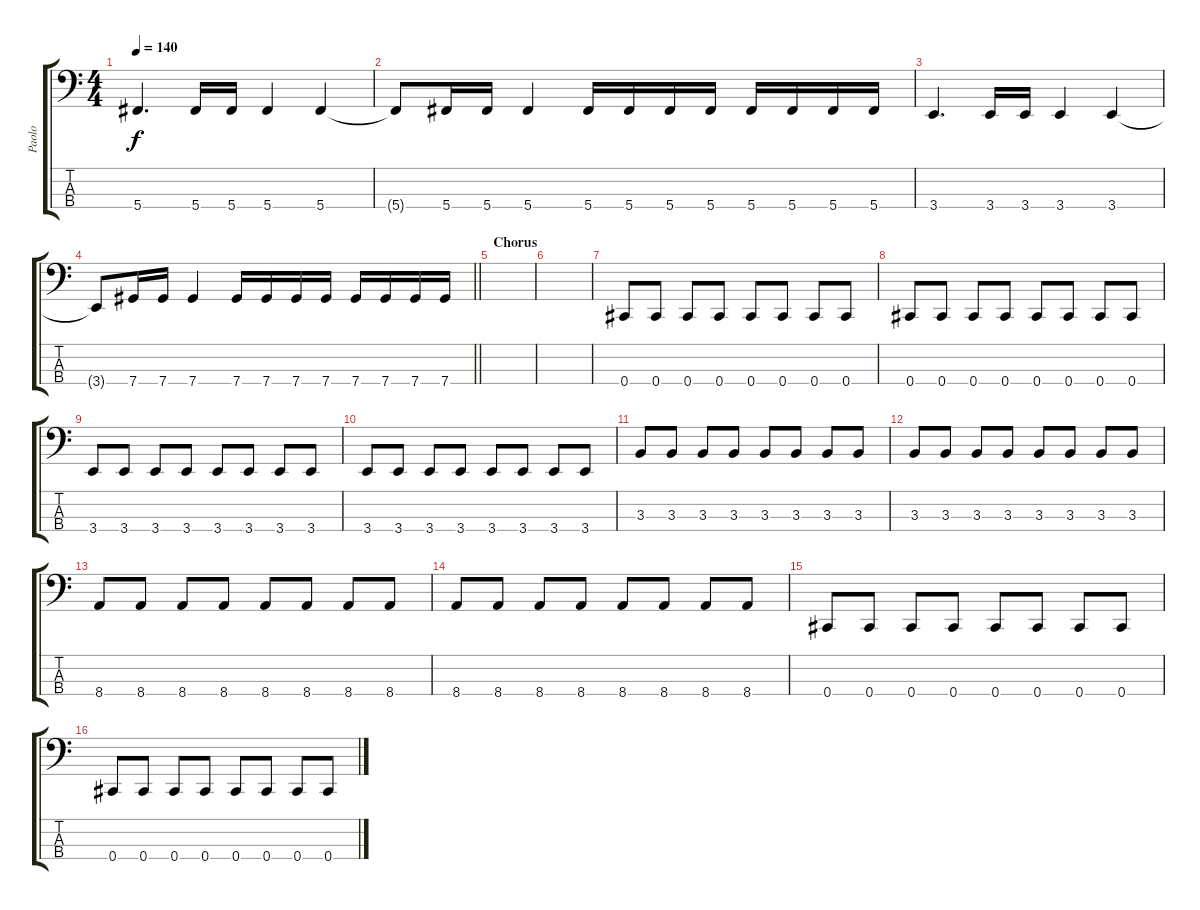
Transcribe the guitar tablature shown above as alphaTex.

\track ("Paolo" "Paolo") {instrument electricbasspick}
\staff {score tabs}
\tuning (Gb2 Db2 Ab1 Db1) {hide}
\ts (4 4)
\tempo 140
\clef f4
\ks c
5.4.4{d dy f} 5.4.16 5.4.16 5.4.4 5.4.4 |
5.4{t}.8 5.4.16 5.4.16 5.4.4 5.4.16 5.4.16 5.4.16 5.4.16 5.4.16 5.4.16 5.4.16 5.4.16 |
3.4.4{d} 3.4.16 3.4.16 3.4.4 3.4.4 |
\barLineRight lightlight
3.4{t}.8 7.4.16 7.4.16 7.4.4 7.4.16 7.4.16 7.4.16 7.4.16 7.4.16 7.4.16 7.4.16 7.4.16 |
\section ("" "Chorus")
|
|
0.4.8 0.4.8 0.4.8 0.4.8 0.4.8 0.4.8 0.4.8 0.4.8 |
0.4.8 0.4.8 0.4.8 0.4.8 0.4.8 0.4.8 0.4.8 0.4.8 |
3.4.8 3.4.8 3.4.8 3.4.8 3.4.8 3.4.8 3.4.8 3.4.8 |
3.4.8 3.4.8 3.4.8 3.4.8 3.4.8 3.4.8 3.4.8 3.4.8 |
3.3.8 3.3.8 3.3.8 3.3.8 3.3.8 3.3.8 3.3.8 3.3.8 |
3.3.8 3.3.8 3.3.8 3.3.8 3.3.8 3.3.8 3.3.8 3.3.8 |
8.4.8 8.4.8 8.4.8 8.4.8 8.4.8 8.4.8 8.4.8 8.4.8 |
8.4.8 8.4.8 8.4.8 8.4.8 8.4.8 8.4.8 8.4.8 8.4.8 |
0.4.8 0.4.8 0.4.8 0.4.8 0.4.8 0.4.8 0.4.8 0.4.8 |
0.4.8 0.4.8 0.4.8 0.4.8 0.4.8 0.4.8 0.4.8 0.4.8
